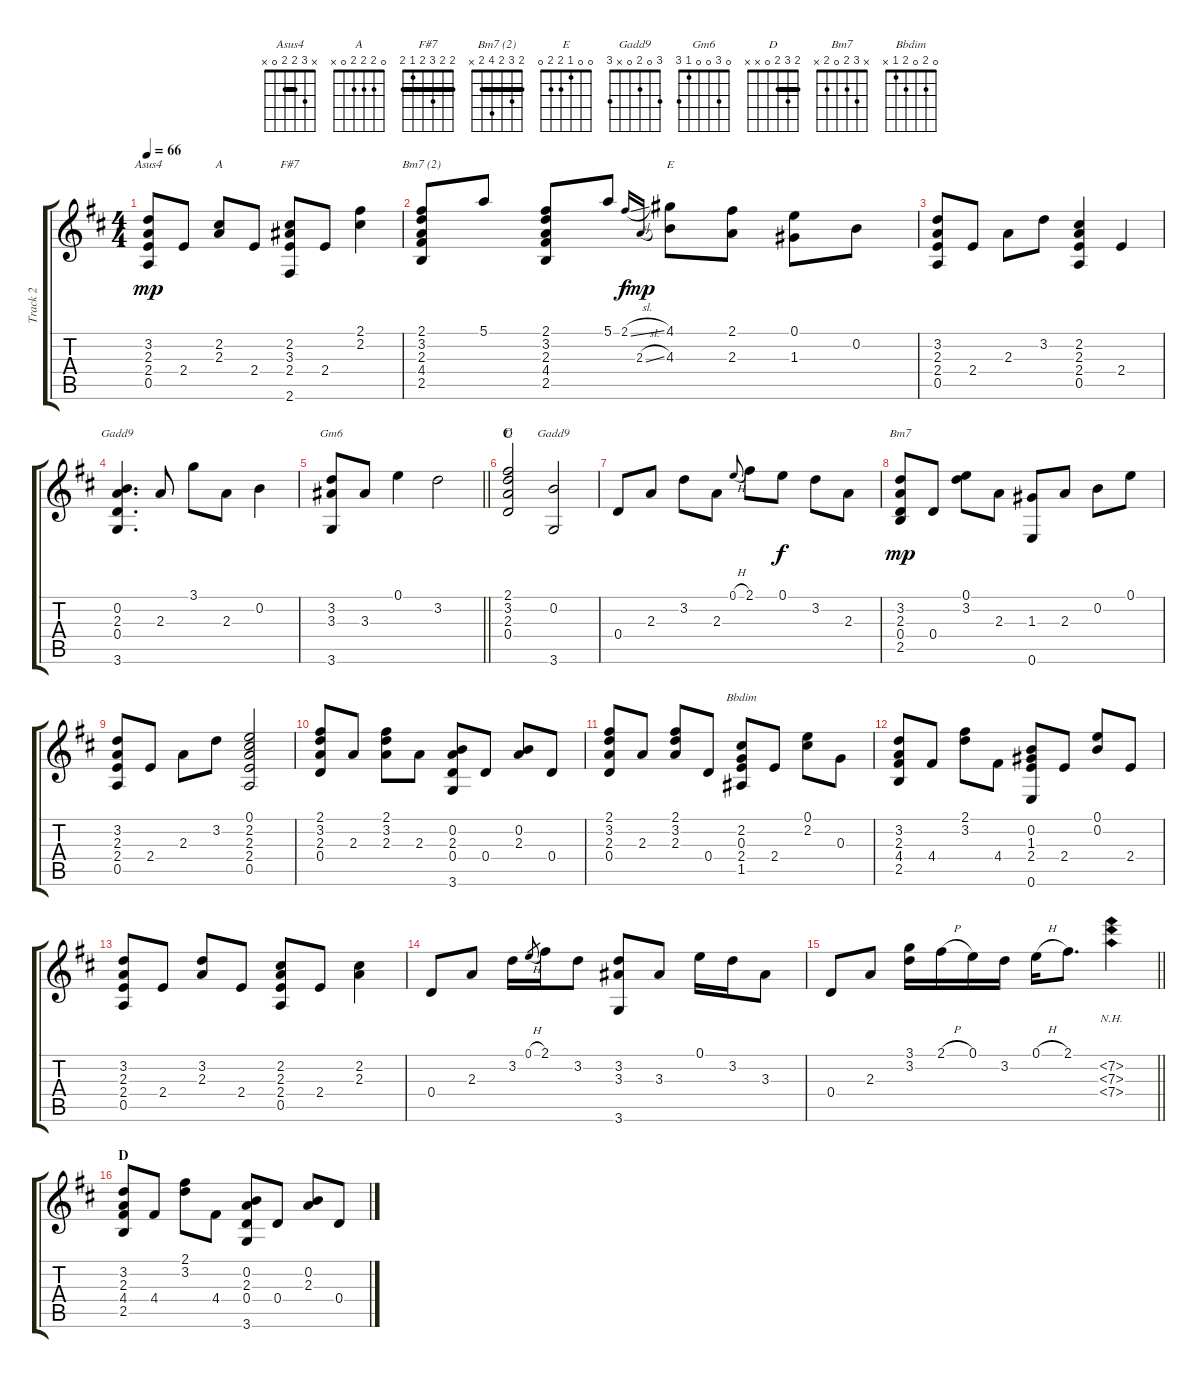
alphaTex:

\track ("Track 2" "Track 2") {instrument acousticguitarnylon}
\staff {score tabs}
\tuning (E4 B3 G3 D3 A2 E2) {hide}
\chord ("Asus4" x 3 2 2 0 x) {barre 2}
\chord ("A" 0 2 2 2 0 x)
\chord ("F#7" 2 2 3 2 1 2) {barre 2}
\chord ("Bm7 (2)" 2 3 2 4 2 x) {barre 2}
\chord ("E" 0 0 1 2 2 0)
\chord ("Gadd9" x 0 2 0 x 3)
\chord ("Gm6" 0 3 0 0 1 3)
\chord ("D" 2 3 2 0 x x) {barre 2}
\chord ("Gadd9" 3 0 2 0 x 3)
\chord ("Bm7" x 3 2 0 2 x)
\chord ("Bbdim" 0 2 0 2 1 x)
\ts (4 4)
\tempo 66
\clef g2
\ks d
(3.2 2.3 2.4 0.5).8{ch "Asus4" dy mp} 2.4.8 (2.2 2.3).8{ch "A"} 2.4.8 (2.2 3.3 2.4 2.6).8{ch "F#7"} 2.4.8 (2.1 2.2).4 |
(2.1 3.2 2.3 4.4 2.5).8{ch "Bm7 (2)"} 5.1.8 (2.1 3.2 2.3 4.4 2.5).8 5.1.8 2.1{sl}.16{gr onbeat dy f} 2.3{sl}.16{gr onbeat dy mp} (4.1 4.3).8{ch "E"} (2.1 2.3).8 (0.1 1.3).8 0.2.8 |
(3.2 2.3 2.4 0.5).8 2.4.8 2.3.8 3.2.8 (2.2 2.3 2.4 0.5).4 2.4.4 |
(0.2 2.3 0.4 3.6).4{d ch "Gadd9"} 2.3.8 3.1.8 2.3.8 0.2.4 |
\barLineRight lightlight
(3.2 3.3 3.6).8{ch "Gm6"} 3.3.8 0.1.4 3.2.2 |
\section ("" "C")
(2.1 3.2 2.3 0.4).2{ch "D"} (0.2 3.6).2{ch "Gadd9"} |
0.4.8 2.3.8 3.2.8 2.3.8 0.1{h}.8{gr onbeat} 2.1.8 0.1.8{dy f} 3.2.8 2.3.8 |
(3.2 2.3 0.4 2.5).8{ch "Bm7" dy mp} 0.4.8 (0.1 3.2).8 2.3.8 (1.3 0.6).8 2.3.8 0.2.8 0.1.8 |
(3.2 2.3 2.4 0.5).8 2.4.8 2.3.8 3.2.8 (0.1 2.2 2.3 2.4 0.5).2 |
(2.1 3.2 2.3 0.4).8 2.3.8 (2.1 3.2 2.3).8 2.3.8 (0.2 2.3 0.4 3.6).8 0.4.8 (0.2 2.3).8 0.4.8 |
(2.1 3.2 2.3 0.4).8 2.3.8 (2.1 3.2 2.3).8 0.4.8 (2.2 0.3 2.4 1.5).8{ch "Bbdim"} 2.4.8 (0.1 2.2).8 0.3.8 |
(3.2 2.3 4.4 2.5).8 4.4.8 (2.1 3.2).8 4.4.8 (0.2 1.3 2.4 0.6).8 2.4.8 (0.1 0.2).8 2.4.8 |
(3.2 2.3 2.4 0.5).8 2.4.8 (3.2 2.3).8 2.4.8 (2.2 2.3 2.4 0.5).8 2.4.8 (2.2 2.3).4 |
0.4.8 2.3.8 3.2.16 0.1{h}.8{gr} 2.1.16 3.2.8 (3.2 3.3 3.6).8 3.3.8 0.1.16 3.2.16 3.3.8 |
\barLineRight lightlight
0.4.8 2.3.8 (3.1 3.2).16 2.1{h}.16 0.1.16 3.2.16 0.1{h}.16 2.1.8{d} (7.2{nh} 7.3{nh} 7.4{nh}).4 |
\section ("" "D")
(3.2 2.3 4.4 2.5).8 4.4.8 (2.1 3.2).8 4.4.8 (0.2 2.3 0.4 3.6).8 0.4.8 (0.2 2.3).8 0.4.8
